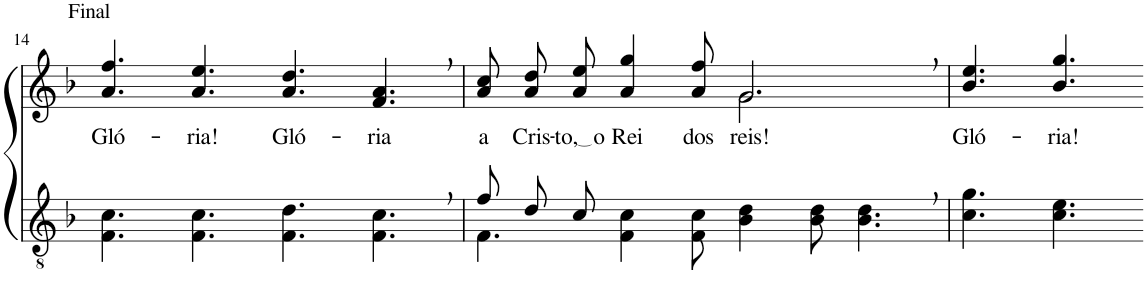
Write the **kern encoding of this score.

**kern	**kern	**text
*part2	*part1	*part1
*staff2	*staff1	*staff1
*I"Parte III e IV	*I"Parte I e II	*
!!LO:PB:g=z
*clefGv2	*clefG2	*
*Trd3c5	*Trd3c5	*
*k[b-]	*k[b-]	*
*M12/8	*M12/8	*
=14	=14	=14
!	!LO:TX:a:t=Final	!
!	!	!LO:LY:b
4.F\ 4.c\	4.a/ 4.ff/	Gló-
!	!	!LO:LY:b
4.F\ 4.c\	4.a/ 4.ee/	-ria!
!	!	!LO:LY:b
4.F\ 4.d\	4.a/ 4.dd/	Gló-
!	!	!LO:LY:b
4.F\, 4.c\,	4.f/, 4.a/,	-ria
=15	=15	=15
*^	*	*
!	!	!	!LO:LY:b
*	*	*^	*
8f/L	4.F\	8a\ 8cc\L	2.ryy	a
!	!	!	!	!LO:LY:b
8d/	.	8a\ 8dd\	.	Cris-
!	!	!	!	!LO:LY:b
8c/J	.	8a\ 8ee\J	.	to, o
!	!	!	!	!LO:LY:b
4.ryy	4F\ 4c\	4a/ 4gg/	.	Rei
!	!	!	!	!LO:LY:b
.	8F\ 8c\	8a/ 8ff/	.	dos
!	!	!	!	!LO:LY:b
2.ryy	4B-\ 4d\	2.g,/	2.g\	reis!
.	8B-\ 8d\	.	.	.
.	4.B-\ 4.d\	.	.	.
*	*	*v	*v	*
=16	=16	=16	=16
!	!	!	!LO:LY:b
*v	*v	*	*
4.c\ 4.g\	4.b-/ 4.ee/	Gló-
!	!	!LO:LY:b
4.c\ 4.e\	4.b-/ 4.gg/	-ria!
=-	=-	=-
*-	*-	*-
